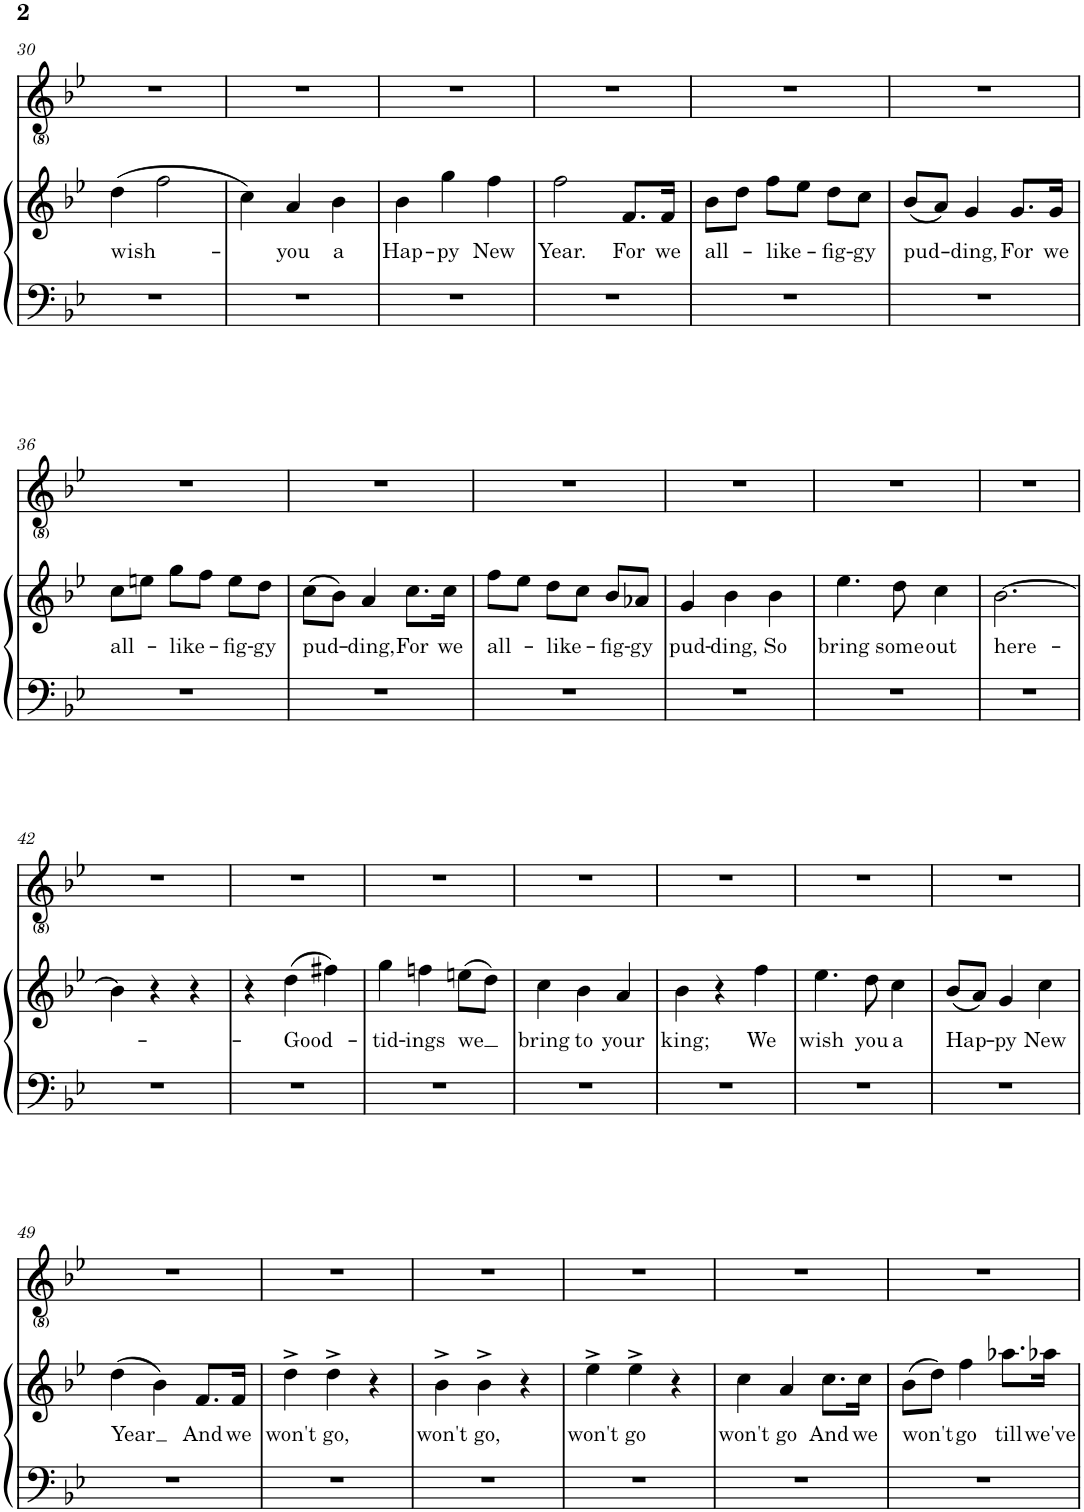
**kern	**kern	**text	**kern
*part2	*part2	*part2	*part1
*staff3	*staff2	*staff2	*staff1
*I"Piano	*	*	*I"Voice
*I'Pno	*	*	*
!!LO:PB:g=z
*clefF4	*clefG2	*	*clefG2
*k[b-e-]	*k[b-e-]	*	*k[b-e-]
*M3/4	*M3/4	*	*M3/4
=30	=30	=30	=30
!	!	!LO:LY:b	!
2.r	(4dd\	wish-	2.r
.	2ff\	.	.
=31	=31	=31	=31
2.r	4cc\)	.	2.r
!	!	!LO:LY:b	!
.	4a/	-you	.
!	!	!LO:LY:b	!
.	4b-\	a	.
=32	=32	=32	=32
!	!	!LO:LY:b	!
2.r	4b-\	Hap-	2.r
!	!	!LO:LY:b	!
.	4gg\	-py	.
!	!	!LO:LY:b	!
.	4ff\	New	.
=33	=33	=33	=33
!	!	!LO:LY:b	!
2.r	2ff\	Year.	2.r
!	!	!LO:LY:b	!
.	8.f/L	For	.
!	!	!LO:LY:b	!
.	16f/Jk	we	.
=34	=34	=34	=34
!	!	!LO:LY:b	!
2.r	8b-\L	all-	2.r
.	8dd\J	.	.
!	!	!LO:LY:b	!
.	8ff\L	-like-	.
.	8ee-\J	.	.
!	!	!LO:LY:b	!
.	8dd\L	-fig-	.
!	!	!LO:LY:b	!
.	8cc\J	-gy	.
=35	=35	=35	=35
!	!	!LO:LY:b	!
2.r	(8b-/L	pud-	2.r
.	8a/J)	.	.
!	!	!LO:LY:b	!
.	4g/	-ding,	.
!	!	!LO:LY:b	!
.	8.g/L	For	.
!	!	!LO:LY:b	!
.	16g/Jk	we	.
!!LO:LB:g=z
=36	=36	=36	=36
!	!	!LO:LY:b	!
2.r	8cc\L	all-	2.r
.	8een\J	.	.
!	!	!LO:LY:b	!
.	8gg\L	-like-	.
.	8ff\J	.	.
!	!	!LO:LY:b	!
.	8ee\L	-fig-	.
!	!	!LO:LY:b	!
.	8dd\J	-gy	.
=37	=37	=37	=37
!	!	!LO:LY:b	!
2.r	(8cc\L	pud-	2.r
.	8b-\J)	.	.
!	!	!LO:LY:b	!
.	4a/	-ding,	.
!	!	!LO:LY:b	!
.	8.cc\L	For	.
!	!	!LO:LY:b	!
.	16cc\Jk	we	.
=38	=38	=38	=38
!	!	!LO:LY:b	!
2.r	8ff\L	all-	2.r
.	8ee-\J	.	.
!	!	!LO:LY:b	!
.	8dd\L	-like-	.
.	8cc\J	.	.
!	!	!LO:LY:b	!
.	8b-/L	-fig-	.
!	!	!LO:LY:b	!
.	8a-X/J	-gy	.
=39	=39	=39	=39
!	!	!LO:LY:b	!
2.r	4g/	pud-	2.r
!	!	!LO:LY:b	!
.	4b-\	-ding,	.
!	!	!LO:LY:b	!
.	4b-\	So	.
=40	=40	=40	=40
!	!	!LO:LY:b	!
2.r	4.ee-\	bring	2.r
!	!	!LO:LY:b	!
.	8dd\	some	.
!	!	!LO:LY:b	!
.	4cc\	out	.
=41	=41	=41	=41
!	!	!LO:LY:b	!
2.r	[2.b-\	here-	2.r
!!LO:LB:g=z
=42	=42	=42	=42
2.r	4b-\]	.	2.r
.	4r	.	.
.	4r	.	.
=43	=43	=43	=43
2.r	4r	.	2.r
!	!	!LO:LY:b	!
.	(4dd\	-Good-	.
.	4ff#X\)	.	.
=44	=44	=44	=44
!	!	!LO:LY:b	!
2.r	4gg\	-tid-	2.r
!	!	!LO:LY:b	!
.	4ffn\	-ings	.
!	!	!LO:LY:b	!
.	(8een\L	we	.
.	8dd\J)	.	.
=45	=45	=45	=45
!	!	!LO:LY:b	!
2.r	4cc\	bring	2.r
!	!	!LO:LY:b	!
.	4b-\	to	.
!	!	!LO:LY:b	!
.	4a/	your	.
=46	=46	=46	=46
!	!	!LO:LY:b	!
2.r	4b-\	king;	2.r
.	4r	.	.
!	!	!LO:LY:b	!
.	4ff\	We	.
=47	=47	=47	=47
!	!	!LO:LY:b	!
2.r	4.ee-\	wish	2.r
!	!	!LO:LY:b	!
.	8dd\	you	.
!	!	!LO:LY:b	!
.	4cc\	a	.
=48	=48	=48	=48
!	!	!LO:LY:b	!
2.r	(8b-/L	Hap-	2.r
.	8a/J)	.	.
!	!	!LO:LY:b	!
.	4g/	-py	.
!	!	!LO:LY:b	!
.	4cc\	New	.
!!LO:LB:g=z
=49	=49	=49	=49
!	!	!LO:LY:b	!
2.r	(4dd\	Year	2.r
.	4b-\)	.	.
!	!	!LO:LY:b	!
.	8.f/L	And	.
!	!	!LO:LY:b	!
.	16f/Jk	we	.
=50	=50	=50	=50
!	!	!LO:LY:b	!
2.r	4dd^\	won't	2.r
!	!	!LO:LY:b	!
.	4dd^\	go,	.
.	4r	.	.
=51	=51	=51	=51
!	!	!LO:LY:b	!
2.r	4b-^\	won't	2.r
!	!	!LO:LY:b	!
.	4b-^\	go,	.
.	4r	.	.
=52	=52	=52	=52
!	!	!LO:LY:b	!
2.r	4ee-^\	won't	2.r
!	!	!LO:LY:b	!
.	4ee-^\	go	.
.	4r	.	.
=53	=53	=53	=53
!	!	!LO:LY:b	!
2.r	4cc\	won't	2.r
!	!	!LO:LY:b	!
.	4a/	go	.
!	!	!LO:LY:b	!
.	8.cc\L	And	.
!	!	!LO:LY:b	!
.	16cc\Jk	we	.
=54	=54	=54	=54
!	!	!LO:LY:b	!
2.r	(8b-\L	won't	2.r
.	8dd\J)	.	.
!	!	!LO:LY:b	!
.	4ff\	go	.
!	!	!LO:LY:b	!
.	8.aa-X\L	till	.
!	!	!LO:LY:b	!
.	16aa-X\Jk	we've	.
=	=	=	=
*-	*-	*-	*-
